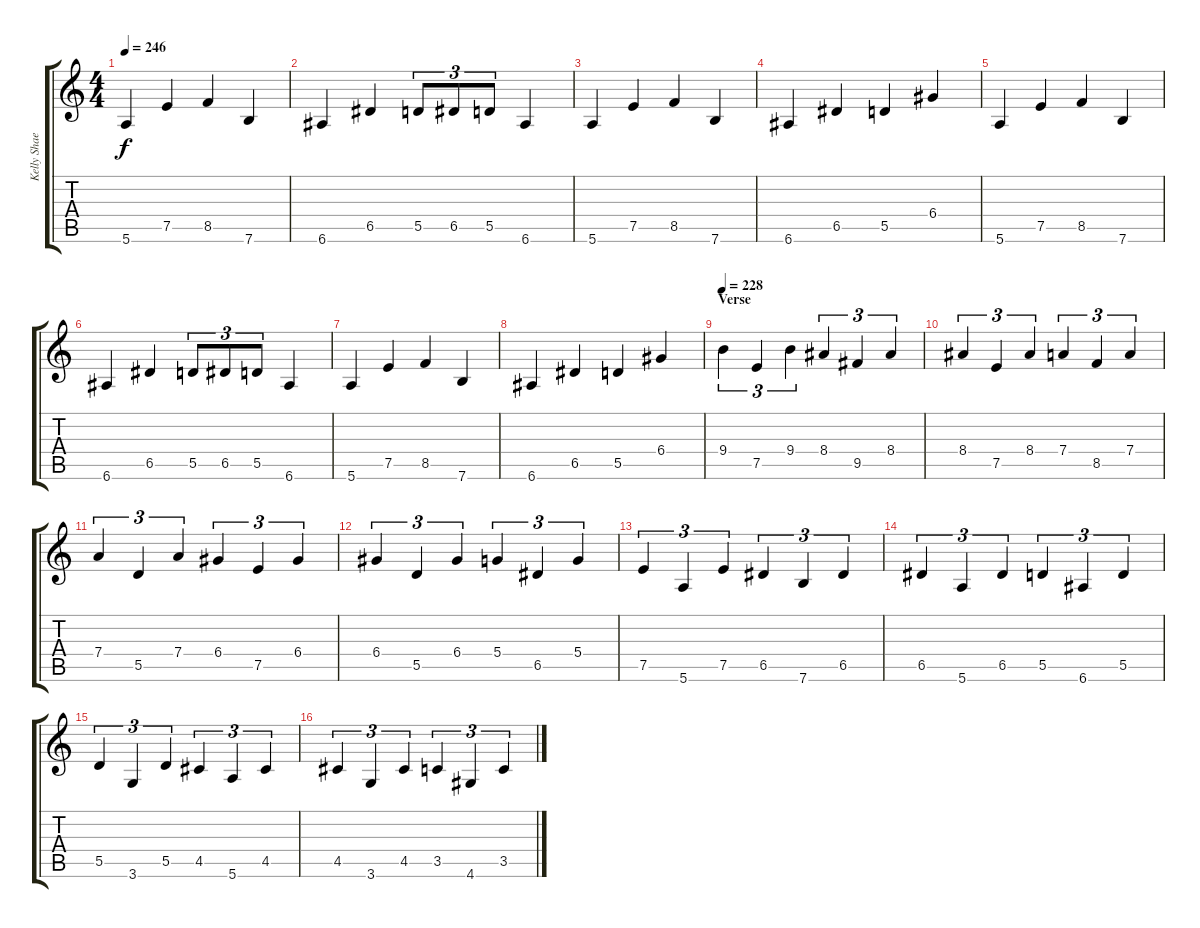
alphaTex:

\track ("Kelly Shaefer" "Kelly Shae") {instrument distortionguitar}
\staff {score tabs}
\tuning (E4 B3 G3 D3 A2 E2) {hide}
\ts (4 4)
\tempo 246
\clef g2
\ks c
5.6.4{dy f} 7.5.4 8.5.4 7.6.4 |
6.6.4 6.5.4 5.5.8{tu (3 2)} 6.5.8{tu (3 2)} 5.5.8{tu (3 2)} 6.6.4 |
5.6.4 7.5.4 8.5.4 7.6.4 |
6.6.4 6.5.4 5.5.4 6.4.4 |
5.6.4 7.5.4 8.5.4 7.6.4 |
6.6.4 6.5.4 5.5.8{tu (3 2)} 6.5.8{tu (3 2)} 5.5.8{tu (3 2)} 6.6.4 |
5.6.4 7.5.4 8.5.4 7.6.4 |
6.6.4 6.5.4 5.5.4 6.4.4 |
\section ("" "Verse")
\tempo 228
9.4.4{tu (3 2)} 7.5.4{tu (3 2)} 9.4.4{tu (3 2)} 8.4.4{tu (3 2)} 9.5.4{tu (3 2)} 8.4.4{tu (3 2)} |
8.4.4{tu (3 2)} 7.5.4{tu (3 2)} 8.4.4{tu (3 2)} 7.4.4{tu (3 2)} 8.5.4{tu (3 2)} 7.4.4{tu (3 2)} |
7.4.4{tu (3 2)} 5.5.4{tu (3 2)} 7.4.4{tu (3 2)} 6.4.4{tu (3 2)} 7.5.4{tu (3 2)} 6.4.4{tu (3 2)} |
6.4.4{tu (3 2)} 5.5.4{tu (3 2)} 6.4.4{tu (3 2)} 5.4.4{tu (3 2)} 6.5.4{tu (3 2)} 5.4.4{tu (3 2)} |
7.5.4{tu (3 2)} 5.6.4{tu (3 2)} 7.5.4{tu (3 2)} 6.5.4{tu (3 2)} 7.6.4{tu (3 2)} 6.5.4{tu (3 2)} |
6.5.4{tu (3 2)} 5.6.4{tu (3 2)} 6.5.4{tu (3 2)} 5.5.4{tu (3 2)} 6.6.4{tu (3 2)} 5.5.4{tu (3 2)} |
5.5.4{tu (3 2)} 3.6.4{tu (3 2)} 5.5.4{tu (3 2)} 4.5.4{tu (3 2)} 5.6.4{tu (3 2)} 4.5.4{tu (3 2)} |
4.5.4{tu (3 2)} 3.6.4{tu (3 2)} 4.5.4{tu (3 2)} 3.5.4{tu (3 2)} 4.6.4{tu (3 2)} 3.5.4{tu (3 2)}
